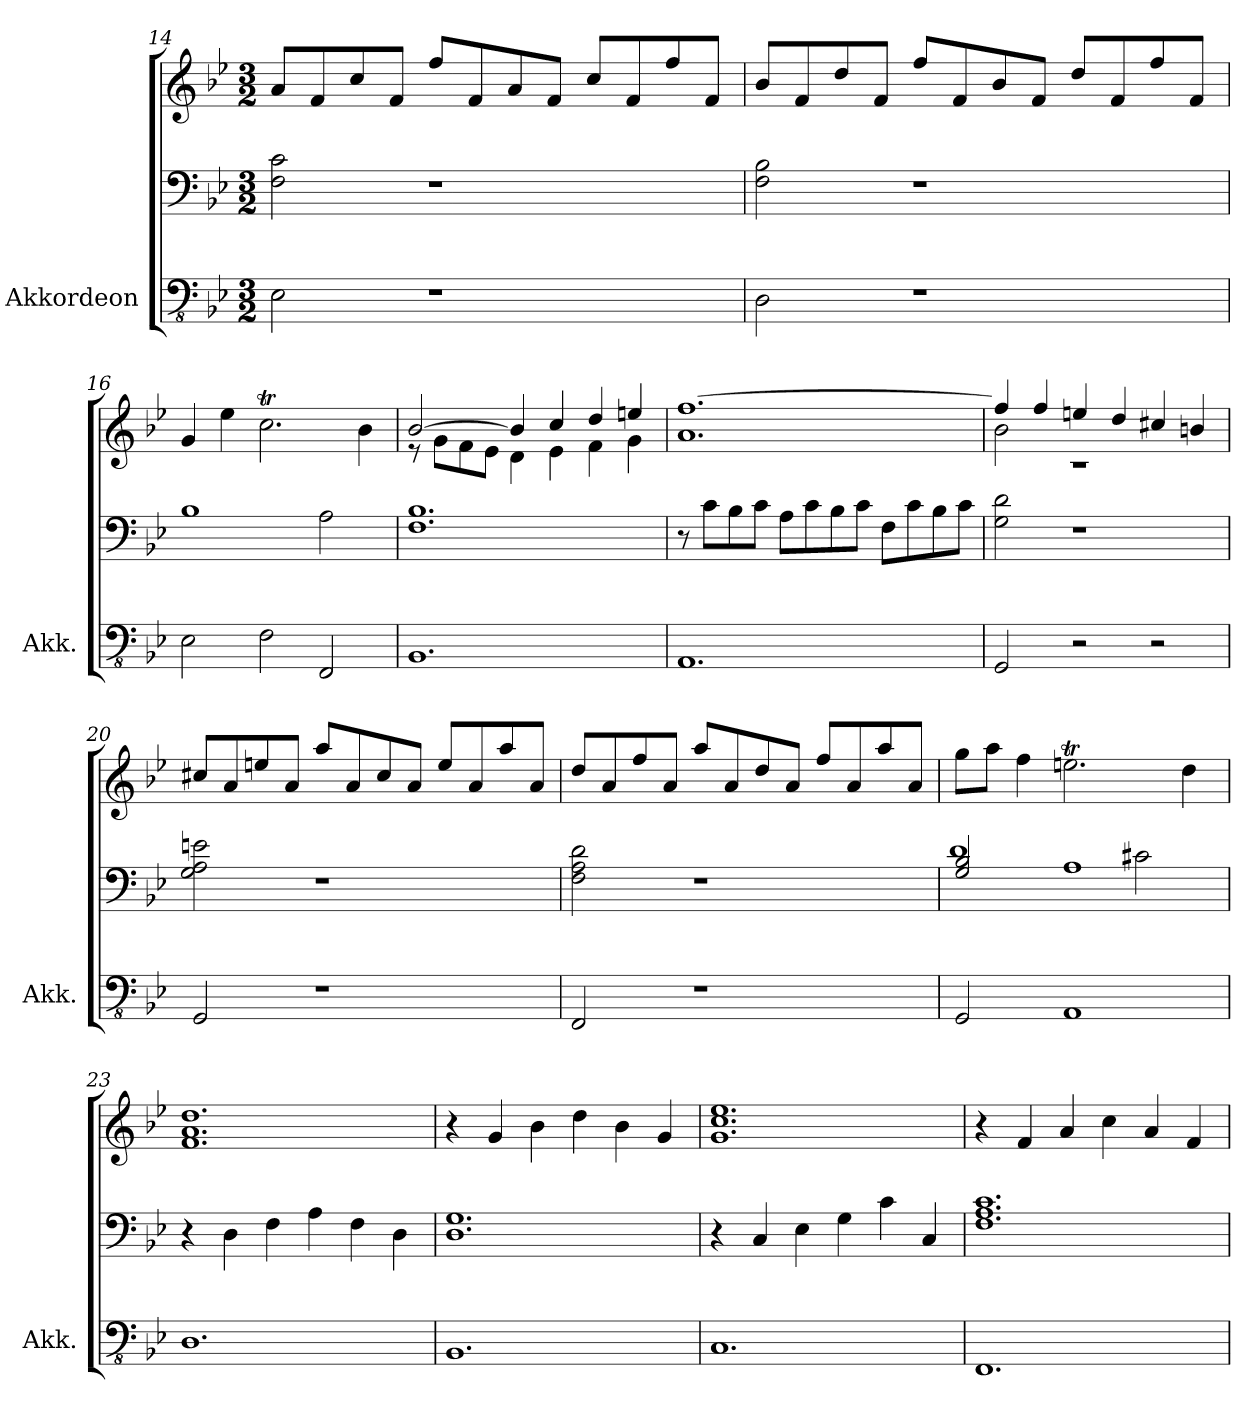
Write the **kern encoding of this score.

**kern	**kern	**kern
*part1	*part1	*part1
*staff3	*staff2	*staff1
*I"Akkordeon	*	*
*I'Akk.	*	*
*clefFv4	*clefF4	*clefG2
*k[b-e-]	*k[b-e-]	*k[b-e-]
*M3/2	*M3/2	*M3/2
=14	=14	=14
2EE-\	2F\ 2c\	8a/L
.	.	8f/
.	.	8cc/
.	.	8f/J
1r	1r	8ff/L
.	.	8f/
.	.	8a/
.	.	8f/J
.	.	8cc/L
.	.	8f/
.	.	8ff/
.	.	8f/J
=15	=15	=15
2DD\	2F\ 2B-\	8b-/L
.	.	8f/
.	.	8dd/
.	.	8f/J
1r	1r	8ff/L
.	.	8f/
.	.	8b-/
.	.	8f/J
.	.	8dd/L
.	.	8f/
.	.	8ff/
.	.	8f/J
=16	=16	=16
2EE-\	1B-	4g/
.	.	4ee-\
2FF\	.	2.ccT\
2FFF/	2A\	.
.	.	4b-\
!!LO:LB:g=z
=17	=17	=17
*	*	*^
1.BBB-	1.F 1.B-	[2b-/	8r
.	.	.	8g\L
.	.	.	8f\
.	.	.	8e-\J
.	.	4b-/]	4d\
.	.	4cc/	4e-\
.	.	4dd/	4f\
.	.	4een/	4g\
=18	=18	=18	=18
1.AAA	8r	[1.ff	1.a
.	8c\L	.	.
.	8B-\	.	.
.	8c\J	.	.
.	8A\L	.	.
.	8c\	.	.
.	8B-\	.	.
.	8c\J	.	.
.	8F\L	.	.
.	8c\	.	.
.	8B-\	.	.
.	8c\J	.	.
=19	=19	=19	=19
2GGG/	2G\ 2d\	4ff/]	2b-\
.	.	4ff/	.
2r	1r	4een/	1r
.	.	4dd/	.
2r	.	4cc#X/	.
.	.	4bn/	.
*	*	*v	*v
=20	=20	=20
2GGG/	2G\ 2A\ 2en\	8cc#X/L
.	.	8a/
.	.	8een/
.	.	8a/J
1r	1r	8aa/L
.	.	8a/
.	.	8cc#/
.	.	8a/J
.	.	8ee/L
.	.	8a/
.	.	8aa/
.	.	8a/J
!!LO:LB:g=z
=21	=21	=21
2FFF/	2F\ 2A\ 2d\	8dd/L
.	.	8a/
.	.	8ff/
.	.	8a/J
1r	1r	8aa/L
.	.	8a/
.	.	8dd/
.	.	8a/J
.	.	8ff/L
.	.	8a/
.	.	8aa/
.	.	8a/J
=22	=22	=22
*	*^	*
2GGG/	2G/ 2B-/	1d	8gg\L
.	.	.	8aa\J
.	.	.	4ff\
1AAA	1A	.	2.eent\
.	.	2c#X\	.
.	.	.	4dd\
*	*v	*v	*
=23	=23	=23
1.DD	4r	1.f 1.a 1.dd
.	4D\	.
.	4F\	.
.	4A\	.
.	4F\	.
.	4D\	.
=24	=24	=24
1.BBB-	1.D 1.G	4r
.	.	4g/
.	.	4b-\
.	.	4dd\
.	.	4b-\
.	.	4g/
=25	=25	=25
1.CC	4r	1.g 1.cc 1.ee-
.	4C/	.
.	4E-\	.
.	4G\	.
.	4c\	.
.	4C/	.
=26	=26	=26
1.FFF	1.F 1.A 1.c	4r
.	.	4f/
.	.	4a/
.	.	4cc\
.	.	4a/
.	.	4f/
=	=	=
*-	*-	*-
